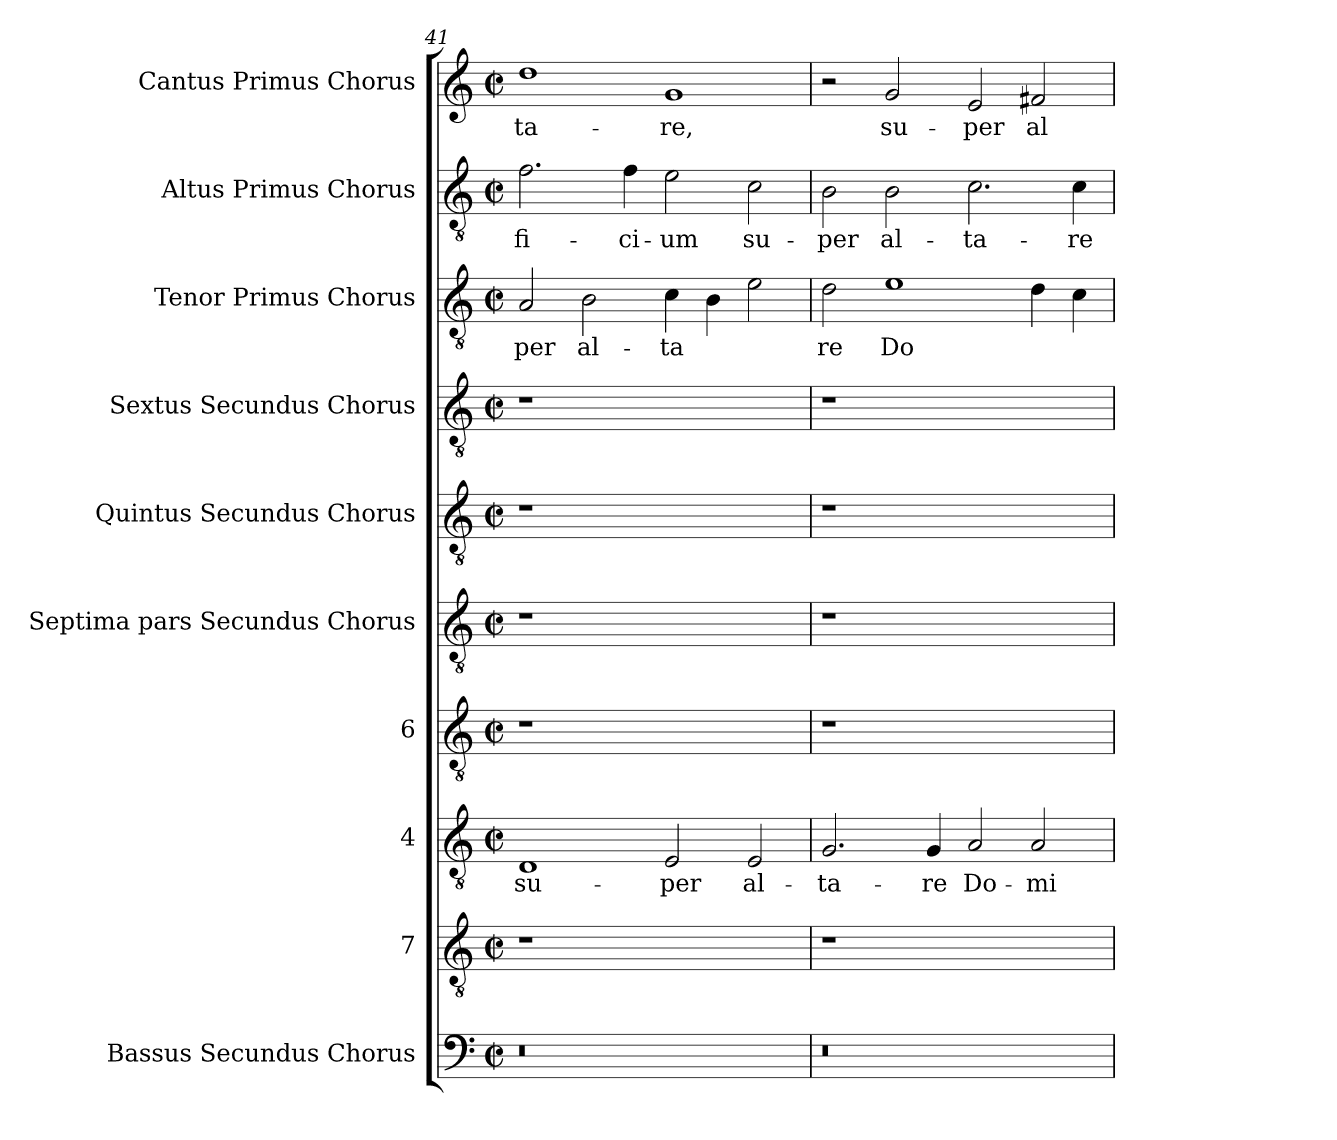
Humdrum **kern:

**kern	**kern	**kern	**text	**kern	**kern	**kern	**kern	**kern	**text	**kern	**text	**kern	**text
*part10	*part9	*part8	*part8	*part7	*part6	*part5	*part4	*part3	*part3	*part2	*part2	*part1	*part1
*staff10	*staff9	*staff8	*staff8	*staff7	*staff6	*staff5	*staff4	*staff3	*staff3	*staff2	*staff2	*staff1	*staff1
*I"Bassus  Secundus Chorus	*I"7	*I"4	*	*I"6	*I"Septima pars  Secundus Chorus	*I"Quintus  Secundus Chorus	*I"Sextus  Secundus Chorus	*I"Tenor  Primus Chorus	*	*I"Altus  Primus Chorus	*	*I"Cantus  Primus Chorus	*
*I'B	*	*	*	*	*	*	*	*I'T	*	*I'A	*	*I'C	*
!!LO:PB:g=z
*clefF4	*clefGv2	*clefGv2	*	*clefGv2	*clefGv2	*clefGv2	*clefGv2	*clefGv2	*	*clefGv2	*	*clefG2	*
*k[]	*k[]	*k[]	*	*k[]	*k[]	*k[]	*k[]	*k[]	*	*k[]	*	*k[]	*
*C:	*C:	*C:	*	*C:	*C:	*C:	*C:	*C:	*	*C:	*	*C:	*
*M2/2	*M2/2	*M2/2	*	*M2/2	*M2/2	*M2/2	*M2/2	*M2/2	*	*M2/2	*	*M2/2	*
*met(c|)	*met(c|)	*met(c|)	*	*met(c|)	*met(c|)	*met(c|)	*met(c|)	*met(c|)	*	*met(c|)	*	*met(c|)	*
=41	=41	=41	=41	=41	=41	=41	=41	=41	=41	=41	=41	=41	=41
!	!	!	!LO:LY:b:cj	!	!	!	!	!	!LO:LY:b:cj	!	!LO:LY:b:cj	!	!LO:LY:b:cj
0r	1r	1D	su-	1r	1r	1r	1r	2A/	-per	2.f\	-fi-	1dd	-ta-
!	!	!	!	!	!	!	!	!	!LO:LY:b:cj	!	!	!	!
.	.	.	.	.	.	.	.	2B\	al-	.	.	.	.
!	!	!	!	!	!	!	!	!	!	!	!LO:LY:b:cj	!	!
.	.	.	.	.	.	.	.	.	.	4f\	-ci-	.	.
!	!	!	!LO:LY:b:cj	!	!	!	!	!	!LO:LY:b:cj	!	!LO:LY:b:cj	!	!LO:LY:b:cj
.	1ryy	2E/	-per	1ryy	1ryy	1ryy	1ryy	4c\	-ta-	2e\	-um	1g	-re,
!	!	!	!	!	!	!	!	!	!LO:LY:b:cj	!	!	!	!
.	.	.	.	.	.	.	.	4B\	--	.	.	.	.
!	!	!	!LO:LY:b:cj	!	!	!	!	!	!LO:LY:b:cj	!	!LO:LY:b:cj	!	!
.	.	2E/	al-	.	.	.	.	2e\	--	2c\	su-	.	.
=42	=42	=42	=42	=42	=42	=42	=42	=42	=42	=42	=42	=42	=42
!	!	!	!LO:LY:b:cj	!	!	!	!	!	!LO:LY:b:cj	!	!LO:LY:b:cj	!	!
0r	1r	2.G/	-ta-	1r	1r	1r	1r	2d\	-re	2B\	-per	2r	.
!	!	!	!	!	!	!	!	!	!LO:LY:b:cj	!	!LO:LY:b:cj	!	!LO:LY:b:cj
.	.	.	.	.	.	.	.	1e	Do-	2B\	al-	2g/	su-
!	!	!	!LO:LY:b:cj	!	!	!	!	!	!	!	!	!	!
.	.	4G/	-re	.	.	.	.	.	.	.	.	.	.
!	!	!	!LO:LY:b:cj	!	!	!	!	!	!	!	!LO:LY:b:cj	!	!LO:LY:b:cj
.	1ryy	2A/	Do-	1ryy	1ryy	1ryy	1ryy	.	.	2.c\	-ta-	2e/	-per
!	!	!	!LO:LY:b:cj	!	!	!	!	!	!LO:LY:b:cj	!	!	!	!LO:LY:b:cj
.	.	2A/	-mi-	.	.	.	.	4d\	--	.	.	2f#X/	al-
!	!	!	!	!	!	!	!	!	!LO:LY:b:cj	!	!LO:LY:b:cj	!	!
.	.	.	.	.	.	.	.	4c\	--	4c\	-re	.	.
=	=	=	=	=	=	=	=	=	=	=	=	=	=
*-	*-	*-	*-	*-	*-	*-	*-	*-	*-	*-	*-	*-	*-
